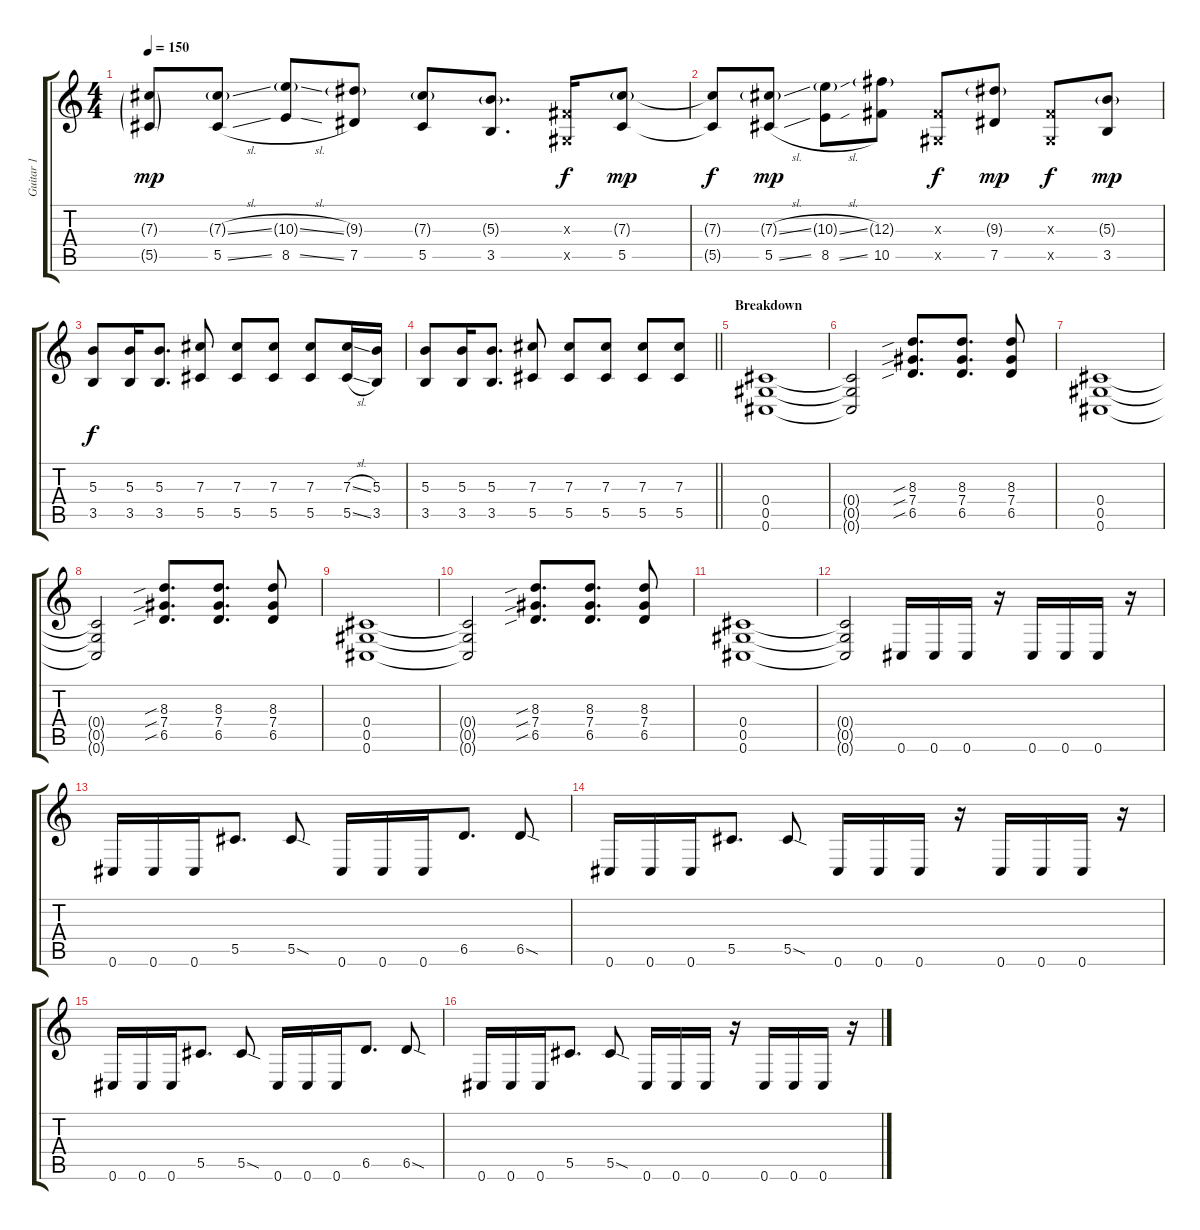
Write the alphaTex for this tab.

\track ("Guitar 1" "Guitar 1") {instrument distortionguitar}
\staff {score tabs}
\tuning (Eb4 Bb3 Gb3 Db3 Ab2 Db2) {hide}
\ts (4 4)
\tempo 150
\clef g2
\ks c
(7.3{g} 5.5{g}).8{dy mp} (7.3{sl g} 5.5{sl}).8 (10.3{sl g} 8.5{sl}).8 (9.3{g} 7.5).8 (7.3{g} 5.5).8 (5.3{g} 3.5).8{d} (0.3{x} 0.5{x}).16{dy f} (7.3{g} 5.5).8{dy mp} |
(7.3{t} 5.5{t}).8{dy f} (7.3{sl g} 5.5{sl}).8{dy mp} (10.3{sl g} 8.5{sl}).8 (12.3{g} 10.5).8 (0.3{x} 0.5{x}).8{dy f} (9.3{g} 7.5).8{dy mp} (0.3{x} 0.5{x}).8{dy f} (5.3{g} 3.5).8{dy mp} |
(5.3 3.5).8{dy f} (5.3 3.5).16 (5.3 3.5).8{d} (7.3 5.5).8 (7.3 5.5).8 (7.3 5.5).8 (7.3 5.5).8 (7.3{sl} 5.5{sl}).16 (5.3 3.5).16 |
\barLineRight lightlight
(5.3 3.5).8 (5.3 3.5).16 (5.3 3.5).8{d} (7.3 5.5).8 (7.3 5.5).8 (7.3 5.5).8 (7.3 5.5).8 (7.3 5.5).8 |
\section ("" "Breakdown")
(0.4 0.5 0.6).1 |
(0.4{t} 0.5{t} 0.6{t}).2 (8.3{sib} 7.4{sib} 6.5{sib}).8{d} (8.3 7.4 6.5).8{d} (8.3 7.4 6.5).8 |
(0.4 0.5 0.6).1 |
(0.4{t} 0.5{t} 0.6{t}).2 (8.3{sib} 7.4{sib} 6.5{sib}).8{d} (8.3 7.4 6.5).8{d} (8.3 7.4 6.5).8 |
(0.4 0.5 0.6).1 |
(0.4{t} 0.5{t} 0.6{t}).2 (8.3{sib} 7.4{sib} 6.5{sib}).8{d} (8.3 7.4 6.5).8{d} (8.3 7.4 6.5).8 |
(0.4 0.5 0.6).1 |
(0.4{t} 0.5{t} 0.6{t}).2 0.6.16 0.6.16 0.6.16 r.16 0.6.16 0.6.16 0.6.16 r.16 |
0.6.16 0.6.16 0.6.16 5.5.8{d} 5.5{sod}.8 0.6.16 0.6.16 0.6.16 6.5.8{d} 6.5{sod}.8 |
0.6.16 0.6.16 0.6.16 5.5.8{d} 5.5{sod}.8 0.6.16 0.6.16 0.6.16 r.16 0.6.16 0.6.16 0.6.16 r.16 |
0.6.16 0.6.16 0.6.16 5.5.8{d} 5.5{sod}.8 0.6.16 0.6.16 0.6.16 6.5.8{d} 6.5{sod}.8 |
0.6.16 0.6.16 0.6.16 5.5.8{d} 5.5{sod}.8 0.6.16 0.6.16 0.6.16 r.16 0.6.16 0.6.16 0.6.16 r.16
